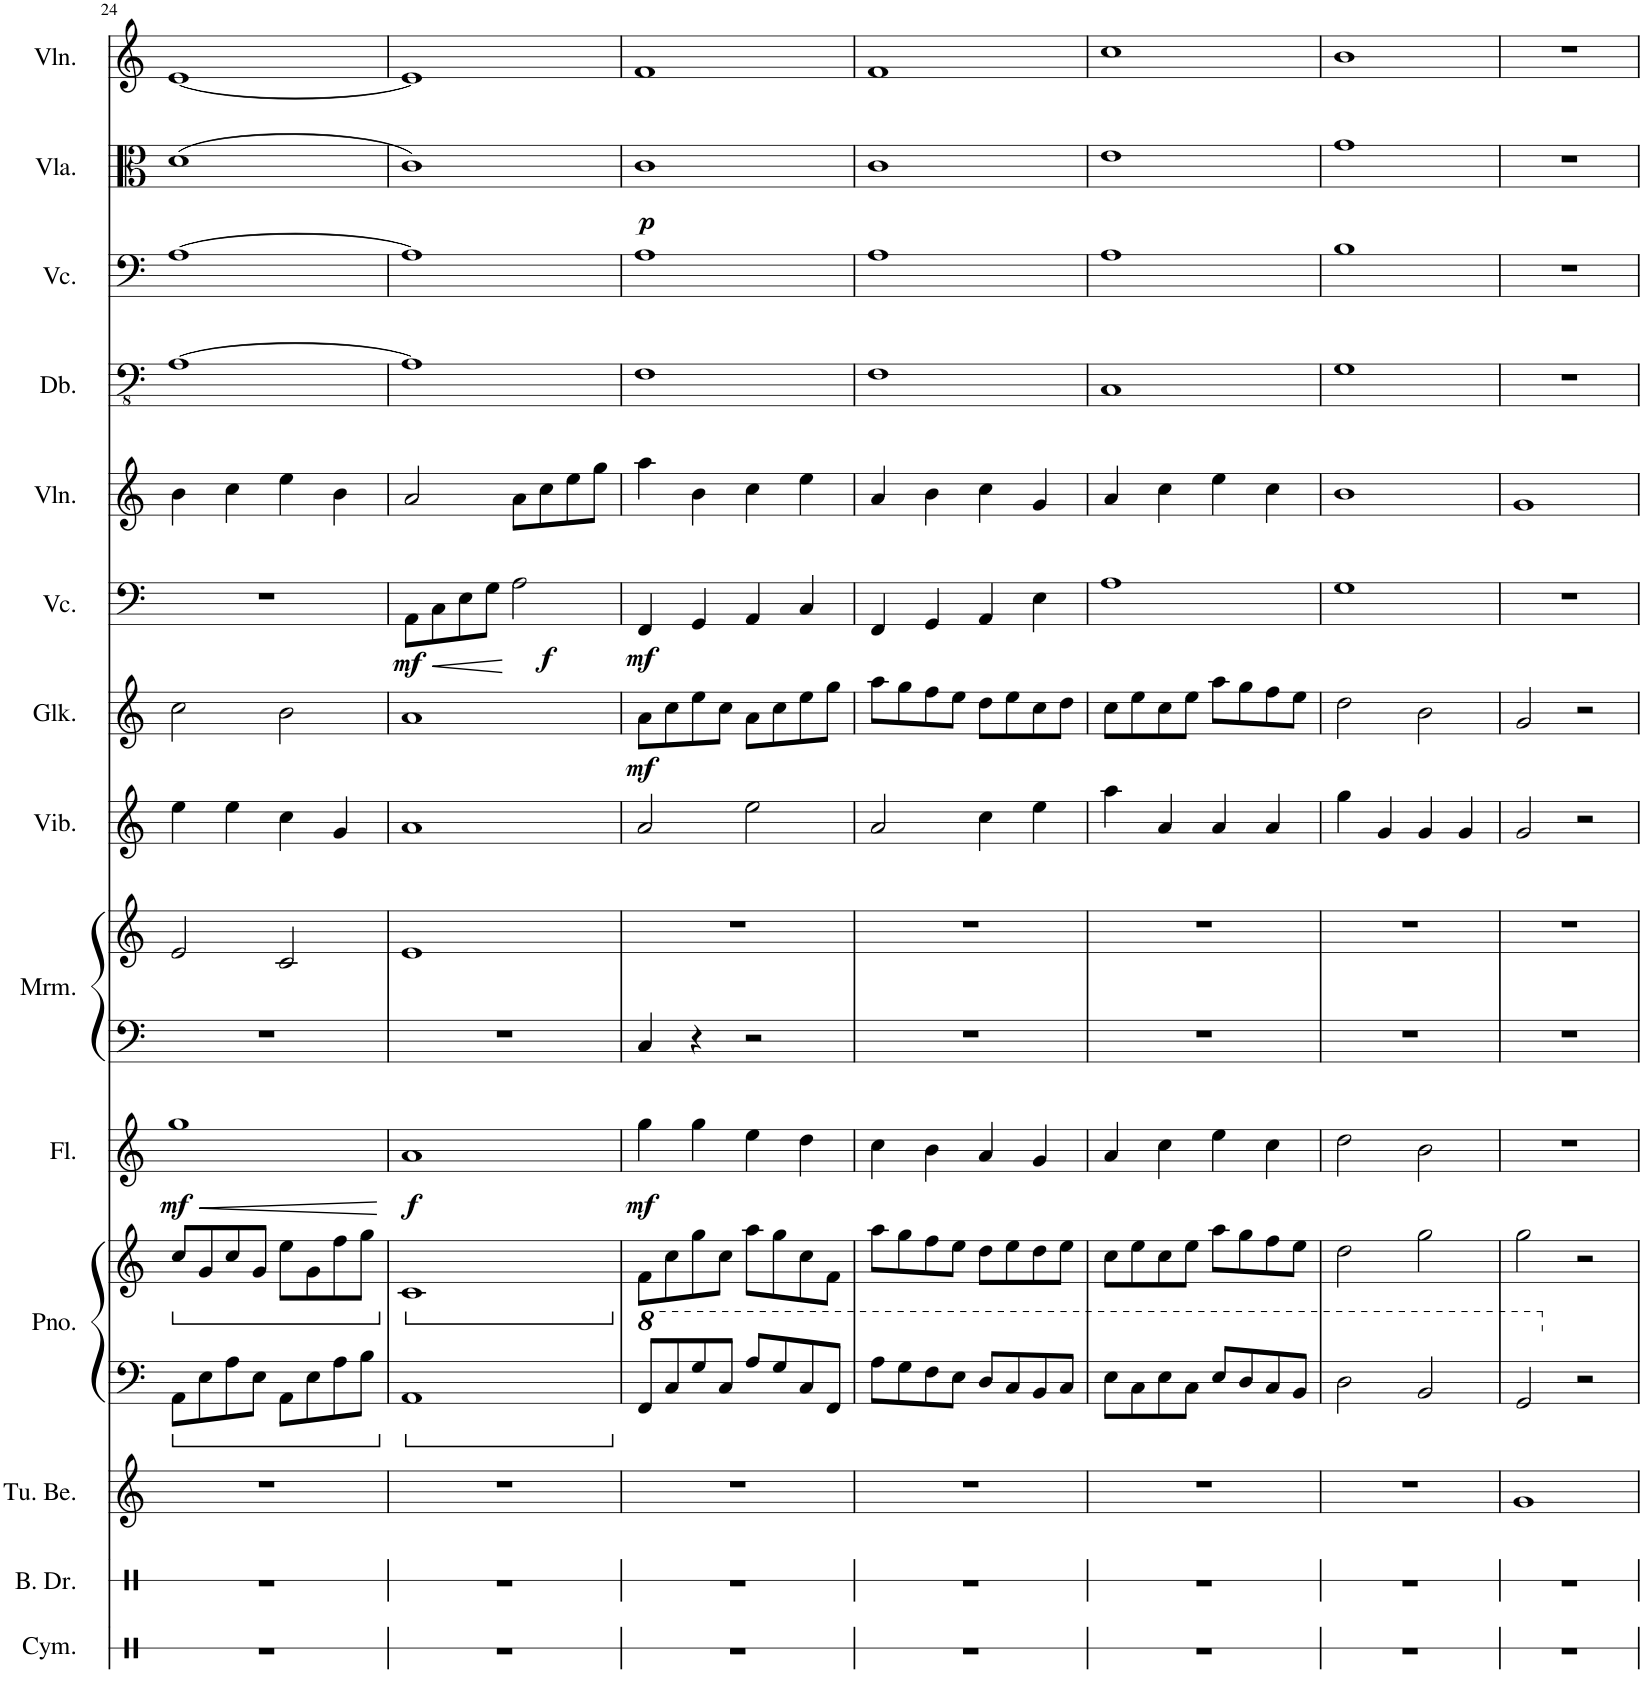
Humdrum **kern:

**kern	**kern	**kern	**kern	**kern	**kern	**dynam	**kern	**kern	**kern	**kern	**dynam	**kern	**dynam	**kern	**kern	**kern	**kern	**dynam	**kern
*part14	*part13	*part12	*part11	*part11	*part10	*part10	*part9	*part9	*part8	*part7	*part7	*part6	*part6	*part5	*part4	*part3	*part2	*part2	*part1
*staff16	*staff15	*staff14	*staff13	*staff12	*staff11	*staff11	*staff10	*staff9	*staff8	*staff7	*staff7	*staff6	*staff6	*staff5	*staff4	*staff3	*staff2	*staff2	*staff1
*I"Cymbal	*I"Bass Drum	*I"Tubular Bells	*I"Piano	*	*I"Flute	*	*I"Marimba	*	*I"Vibraphone	*I"Glockenspiel	*	*I"Violoncello	*	*I"Violin	*I"Double Bass	*I"Violoncello	*I"Viola	*	*I"Violin
*I'Cym.	*I'B. Dr.	*I'Tu. Be.	*I'Pno.	*	*I'Fl.	*	*I'Mrm.	*	*I'Vib.	*I'Glk.	*	*I'Vc.	*	*I'Vln.	*I'Db.	*I'Vc.	*I'Vla.	*	*I'Vln.
!!LO:PB:g=z
*clefX	*clefX	*clefG2	*clefF4	*clefG2	*clefG2	*	*clefF4	*clefG2	*clefG2	*clefG2	*	*clefF4	*	*clefG2	*clefFv4	*clefF4	*clefC3	*	*clefG2
*	*	*	*	*	*	*	*	*	*	*Trd-14c-24	*	*	*	*	*Trd7c12	*	*	*	*
*k[]	*k[]	*k[]	*k[]	*k[]	*k[]	*	*k[]	*k[]	*k[]	*k[]	*	*k[]	*	*k[]	*k[]	*k[]	*k[]	*	*k[]
*M4/4	*M4/4	*M4/4	*M4/4	*M4/4	*M4/4	*	*M4/4	*M4/4	*M4/4	*M4/4	*	*M4/4	*	*M4/4	*M4/4	*M4/4	*M4/4	*	*M4/4
*	*	*	*	*ped	*	*	*	*	*	*	*	*	*	*	*	*	*	*	*
=24	=24	=24	=24	=24	=24	=24	=24	=24	=24	=24	=24	=24	=24	=24	=24	=24	=24	=24	=24
!	!	!	!	!	!	!LO:HP:b	!	!	!	!	!	!	!	!	!	!	!	!	!
!	!	!	!	!	!	!LO:DY:n=1:b	!	!	!	!	!	!	!	!	!	!	!	!	!
1r	1r	1r	8AA\L	8cc/L	1gg	< mf	1r	2e/	4ee\	2cc\	.	1r	.	4b\	[1AA	[1A	(1d	.	[1e
.	.	.	8E\	8g/	.	.	.	.	.	.	.	.	.	.	.	.	.	.	.
.	.	.	8A\	8cc/	.	.	.	.	4ee\	.	.	.	.	4cc\	.	.	.	.	.
.	.	.	8E\J	8g/J	.	.	.	.	.	.	.	.	.	.	.	.	.	.	.
.	.	.	8AA\L	8ee\L	.	.	.	2c/	4cc\	2b\	.	.	.	4ee\	.	.	.	.	.
.	.	.	8E\	8g\	.	.	.	.	.	.	.	.	.	.	.	.	.	.	.
.	.	.	8A\	8ff\	.	.	.	.	4g/	.	.	.	.	4b\	.	.	.	.	.
.	.	.	8B\J	8gg\J	.	.	.	.	.	.	.	.	.	.	.	.	.	.	.
.	.	.	.	.	.	[	.	.	.	.	.	.	.	.	.	.	.	.	.
=25	=25	=25	=25	=25	=25	=25	=25	=25	=25	=25	=25	=25	=25	=25	=25	=25	=25	=25	=25
*	*	*	*	*Xped	*	*	*	*	*	*	*	*	*	*	*	*	*	*	*
*	*	*	*	*ped	*	*	*	*	*	*	*	*	*	*	*	*	*	*	*
!	!	!	!	!	!	!LO:DY:b	!	!	!	!	!	!	!LO:HP:b	!	!	!	!	!	!
!	!	!	!	!	!	!	!	!	!	!	!	!	!LO:DY:n=1:b	!	!	!	!	!	!
*	*	*	*	*	*	*	*	*	*	*	*	*^	*	*	*	*	*	*	*
1r	1r	1r	1AA	1c	1a	f	1r	1e	1a	1a	.	8AA\L	2ryy	< mf	2a/	1AA]	1A]	1c)	.	1e]
.	.	.	.	.	.	.	.	.	.	.	.	8C\	.	.	.	.	.	.	.	.
.	.	.	.	.	.	.	.	.	.	.	.	8E\	.	.	.	.	.	.	.	.
.	.	.	.	.	.	.	.	.	.	.	.	8G\J	.	.	.	.	.	.	.	.
.	.	.	.	.	.	.	.	.	.	.	.	2A\	8ryy	[	8a\L	.	.	.	.	.
!	!	!	!	!	!	!	!	!	!	!	!	!	!	!LO:DY:n=2:b	!	!	!	!	!	!
.	.	.	.	.	.	.	.	.	.	.	.	.	4.ryy	f	8cc\	.	.	.	.	.
.	.	.	.	.	.	.	.	.	.	.	.	.	.	.	8ee\	.	.	.	.	.
.	.	.	.	.	.	.	.	.	.	.	.	.	.	.	8gg\J	.	.	.	.	.
*	*	*	*	*	*	*	*	*	*	*	*	*v	*v	*	*	*	*	*	*	*
=26	=26	=26	=26	=26	=26	=26	=26	=26	=26	=26	=26	=26	=26	=26	=26	=26	=26	=26	=26
*	*	*	*8va	*	*	*	*	*	*	*	*	*	*	*	*	*	*	*	*
*	*	*	*	*Xped	*	*	*	*	*	*	*	*	*	*	*	*	*	*	*
*	*	*	*	*	*	*	*	*	*	*	*	*^	*	*	*	*	*	*	*
!	!	!	!	!	!	!LO:DY:b	!	!	!	!	!LO:DY:b	!	!	!LO:DY:b	!	!	!	!	!LO:DY:b	!
*	*	*	*	*	*	*	*	*	*	*	*	*v	*v	*	*	*	*	*	*	*
1r	1r	1r	8F/L	8f\L	4gg\	mf	4C/	1r	2a/	8a\L	mf	4FF/	mf	4aa\	1FF	1A	1c	p	1f
.	.	.	8c/	8cc\	.	.	.	.	.	8cc\	.	.	.	.	.	.	.	.	.
.	.	.	8g/	8gg\	4gg\	.	4r	.	.	8ee\	.	4GG/	.	4b\	.	.	.	.	.
.	.	.	8c/J	8cc\J	.	.	.	.	.	8cc\J	.	.	.	.	.	.	.	.	.
.	.	.	8a/L	8aa\L	4ee\	.	2r	.	2ee\	8a\L	.	4AA/	.	4cc\	.	.	.	.	.
.	.	.	8g/	8gg\	.	.	.	.	.	8cc\	.	.	.	.	.	.	.	.	.
.	.	.	8c/	8cc\	4dd\	.	.	.	.	8ee\	.	4C/	.	4ee\	.	.	.	.	.
.	.	.	8F/J	8f\J	.	.	.	.	.	8gg\J	.	.	.	.	.	.	.	.	.
=27	=27	=27	=27	=27	=27	=27	=27	=27	=27	=27	=27	=27	=27	=27	=27	=27	=27	=27	=27
1r	1r	1r	8a\L	8aa\L	4cc\	.	1r	1r	2a/	8aa\L	.	4FF/	.	4a/	1FF	1A	1c	.	1f
.	.	.	8g\	8gg\	.	.	.	.	.	8gg\	.	.	.	.	.	.	.	.	.
.	.	.	8f\	8ff\	4b\	.	.	.	.	8ff\	.	4GG/	.	4b\	.	.	.	.	.
.	.	.	8e\J	8ee\J	.	.	.	.	.	8ee\J	.	.	.	.	.	.	.	.	.
.	.	.	8d/L	8dd\L	4a/	.	.	.	4cc\	8dd\L	.	4AA/	.	4cc\	.	.	.	.	.
.	.	.	8c/	8ee\	.	.	.	.	.	8ee\	.	.	.	.	.	.	.	.	.
.	.	.	8B/	8dd\	4g/	.	.	.	4ee\	8cc\	.	4E\	.	4g/	.	.	.	.	.
.	.	.	8c/J	8ee\J	.	.	.	.	.	8dd\J	.	.	.	.	.	.	.	.	.
=28	=28	=28	=28	=28	=28	=28	=28	=28	=28	=28	=28	=28	=28	=28	=28	=28	=28	=28	=28
1r	1r	1r	8e\L	8cc\L	4a/	.	1r	1r	4aa\	8cc\L	.	1A	.	4a/	1CC	1A	1e	.	1cc
.	.	.	8c\	8ee\	.	.	.	.	.	8ee\	.	.	.	.	.	.	.	.	.
.	.	.	8e\	8cc\	4cc\	.	.	.	4a/	8cc\	.	.	.	4cc\	.	.	.	.	.
.	.	.	8c\J	8ee\J	.	.	.	.	.	8ee\J	.	.	.	.	.	.	.	.	.
.	.	.	8e/L	8aa\L	4ee\	.	.	.	4a/	8aa\L	.	.	.	4ee\	.	.	.	.	.
.	.	.	8d/	8gg\	.	.	.	.	.	8gg\	.	.	.	.	.	.	.	.	.
.	.	.	8c/	8ff\	4cc\	.	.	.	4a/	8ff\	.	.	.	4cc\	.	.	.	.	.
.	.	.	8B/J	8ee\J	.	.	.	.	.	8ee\J	.	.	.	.	.	.	.	.	.
=29	=29	=29	=29	=29	=29	=29	=29	=29	=29	=29	=29	=29	=29	=29	=29	=29	=29	=29	=29
1r	1r	1r	2d\	2dd\	2dd\	.	1r	1r	4gg\	2dd\	.	1G	.	1b	1GG	1B	1g	.	1b
.	.	.	.	.	.	.	.	.	4g/	.	.	.	.	.	.	.	.	.	.
.	.	.	2B/	2gg\	2b\	.	.	.	4g/	2b\	.	.	.	.	.	.	.	.	.
.	.	.	.	.	.	.	.	.	4g/	.	.	.	.	.	.	.	.	.	.
=30	=30	=30	=30	=30	=30	=30	=30	=30	=30	=30	=30	=30	=30	=30	=30	=30	=30	=30	=30
1r	1r	1g	2G/	2gg\	1r	.	1r	1r	2g/	2g/	.	1r	.	1g	1r	1r	1r	.	1r
*	*	*	*X8va	*	*	*	*	*	*	*	*	*	*	*	*	*	*	*	*
.	.	.	2r	2r	.	.	.	.	2r	2r	.	.	.	.	.	.	.	.	.
=	=	=	=	=	=	=	=	=	=	=	=	=	=	=	=	=	=	=	=
*-	*-	*-	*-	*-	*-	*-	*-	*-	*-	*-	*-	*-	*-	*-	*-	*-	*-	*-	*-
